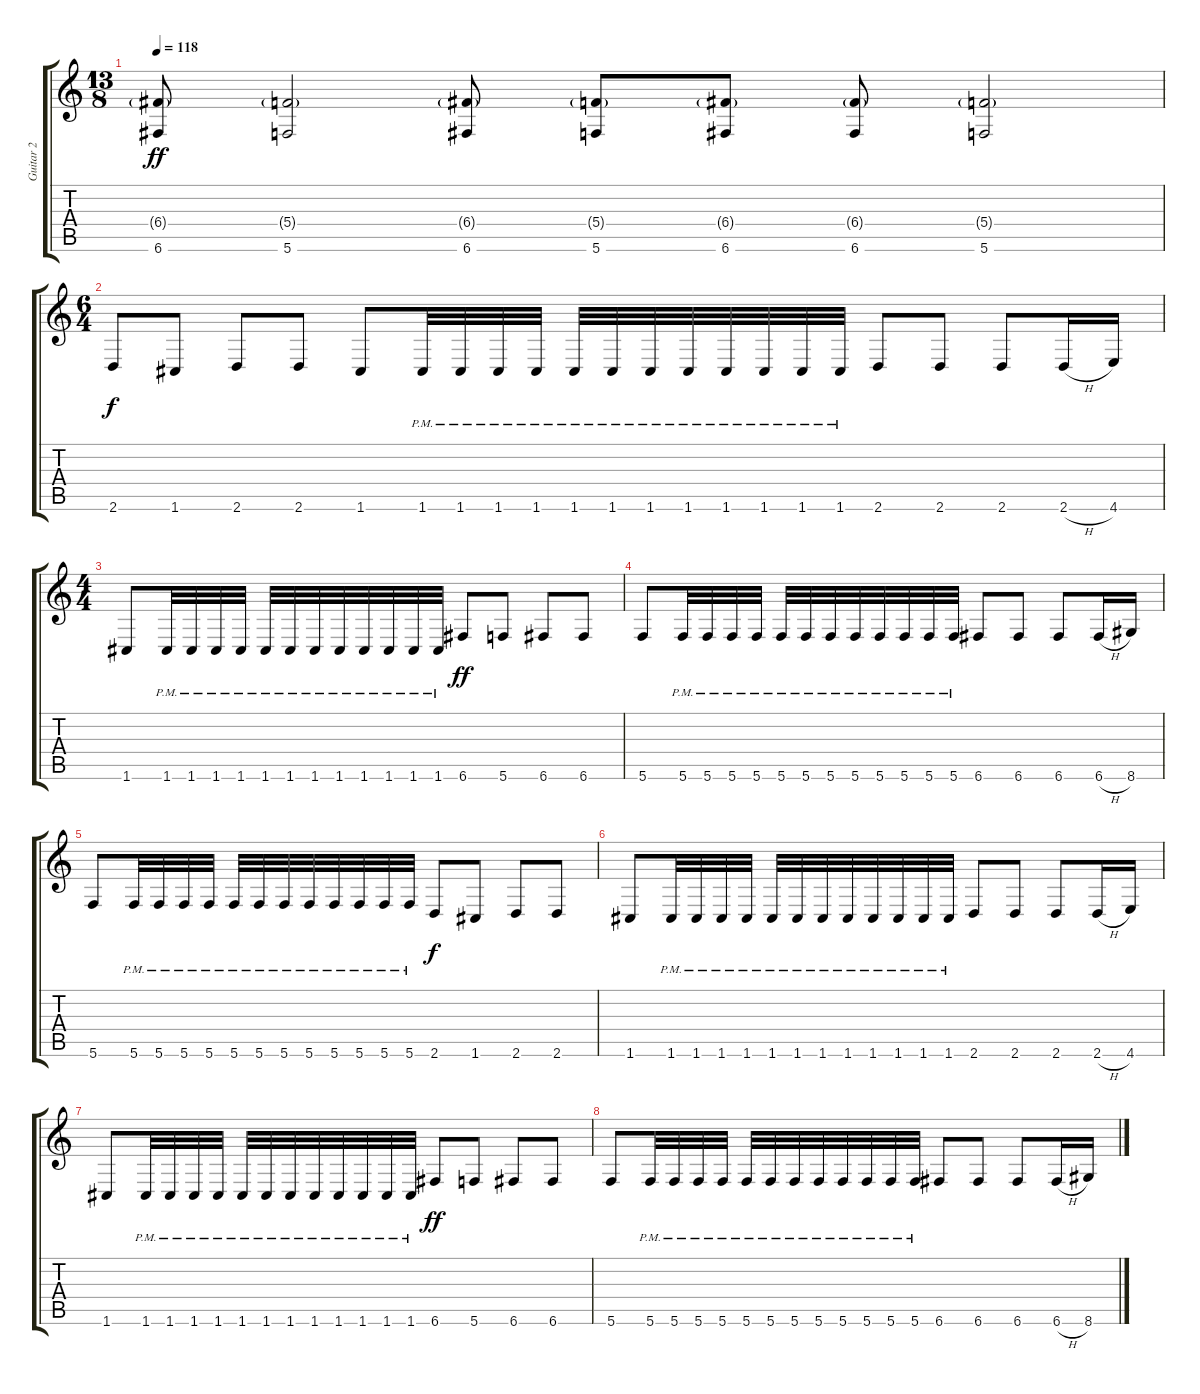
\track ("Guitar 2" "Guitar 2") {instrument distortionguitar}
\staff {score tabs}
\tuning (D4 A3 F3 C3 G2 C2) {hide}
\ts (13 8)
\tempo 118
\clef g2
\ks c
(6.4{g} 6.6).8{dy ff instrument distortionguitar} (5.4{g} 5.6).2 (6.4{g} 6.6).8 (5.4{g} 5.6).8 (6.4{g} 6.6).8 (6.4{g} 6.6).8 (5.4{g} 5.6).2 |
\ts (6 4)
2.6.8{dy f} 1.6.8 2.6.8 2.6.8 1.6.8 1.6{pm}.32 1.6{pm}.32 1.6{pm}.32 1.6{pm}.32 1.6{pm}.32 1.6{pm}.32 1.6{pm}.32 1.6{pm}.32 1.6{pm}.32 1.6{pm}.32 1.6{pm}.32 1.6{pm}.32 2.6.8 2.6.8 2.6.8 2.6{h}.16 4.6.16 |
\ts (4 4)
1.6.8 1.6{pm}.32 1.6{pm}.32 1.6{pm}.32 1.6{pm}.32 1.6{pm}.32 1.6{pm}.32 1.6{pm}.32 1.6{pm}.32 1.6{pm}.32 1.6{pm}.32 1.6{pm}.32 1.6{pm}.32 6.6.8{dy ff} 5.6.8 6.6.8 6.6.8 |
5.6.8 5.6{pm}.32 5.6{pm}.32 5.6{pm}.32 5.6{pm}.32 5.6{pm}.32 5.6{pm}.32 5.6{pm}.32 5.6{pm}.32 5.6{pm}.32 5.6{pm}.32 5.6{pm}.32 5.6{pm}.32 6.6.8 6.6.8 6.6.8 6.6{h}.16 8.6.16 |
5.6.8 5.6{pm}.32 5.6{pm}.32 5.6{pm}.32 5.6{pm}.32 5.6{pm}.32 5.6{pm}.32 5.6{pm}.32 5.6{pm}.32 5.6{pm}.32 5.6{pm}.32 5.6{pm}.32 5.6{pm}.32 2.6.8{dy f} 1.6.8 2.6.8 2.6.8 |
1.6.8 1.6{pm}.32 1.6{pm}.32 1.6{pm}.32 1.6{pm}.32 1.6{pm}.32 1.6{pm}.32 1.6{pm}.32 1.6{pm}.32 1.6{pm}.32 1.6{pm}.32 1.6{pm}.32 1.6{pm}.32 2.6.8 2.6.8 2.6.8 2.6{h}.16 4.6.16 |
1.6.8 1.6{pm}.32 1.6{pm}.32 1.6{pm}.32 1.6{pm}.32 1.6{pm}.32 1.6{pm}.32 1.6{pm}.32 1.6{pm}.32 1.6{pm}.32 1.6{pm}.32 1.6{pm}.32 1.6{pm}.32 6.6.8{dy ff} 5.6.8 6.6.8 6.6.8 |
5.6.8 5.6{pm}.32 5.6{pm}.32 5.6{pm}.32 5.6{pm}.32 5.6{pm}.32 5.6{pm}.32 5.6{pm}.32 5.6{pm}.32 5.6{pm}.32 5.6{pm}.32 5.6{pm}.32 5.6{pm}.32 6.6.8 6.6.8 6.6.8 6.6{h}.16 8.6.16
